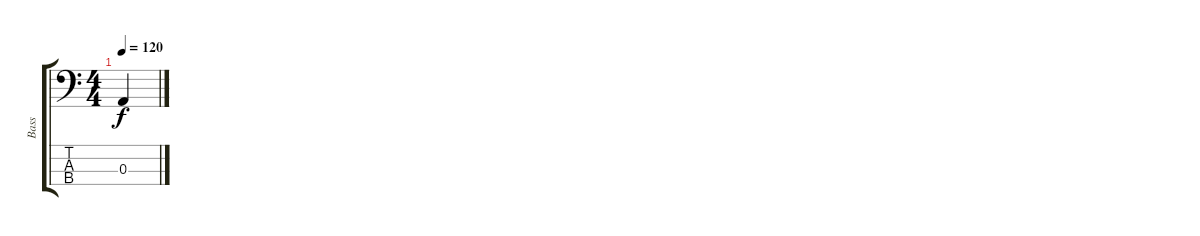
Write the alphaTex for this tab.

\track ("Bass" "Bass") {instrument electricbassfinger}
\staff {score tabs}
\tuning (G2 D2 A1 E1) {hide}
\ts (4 4)
\tempo 120
\clef f4
\ks c
0.3.4{dy f}
